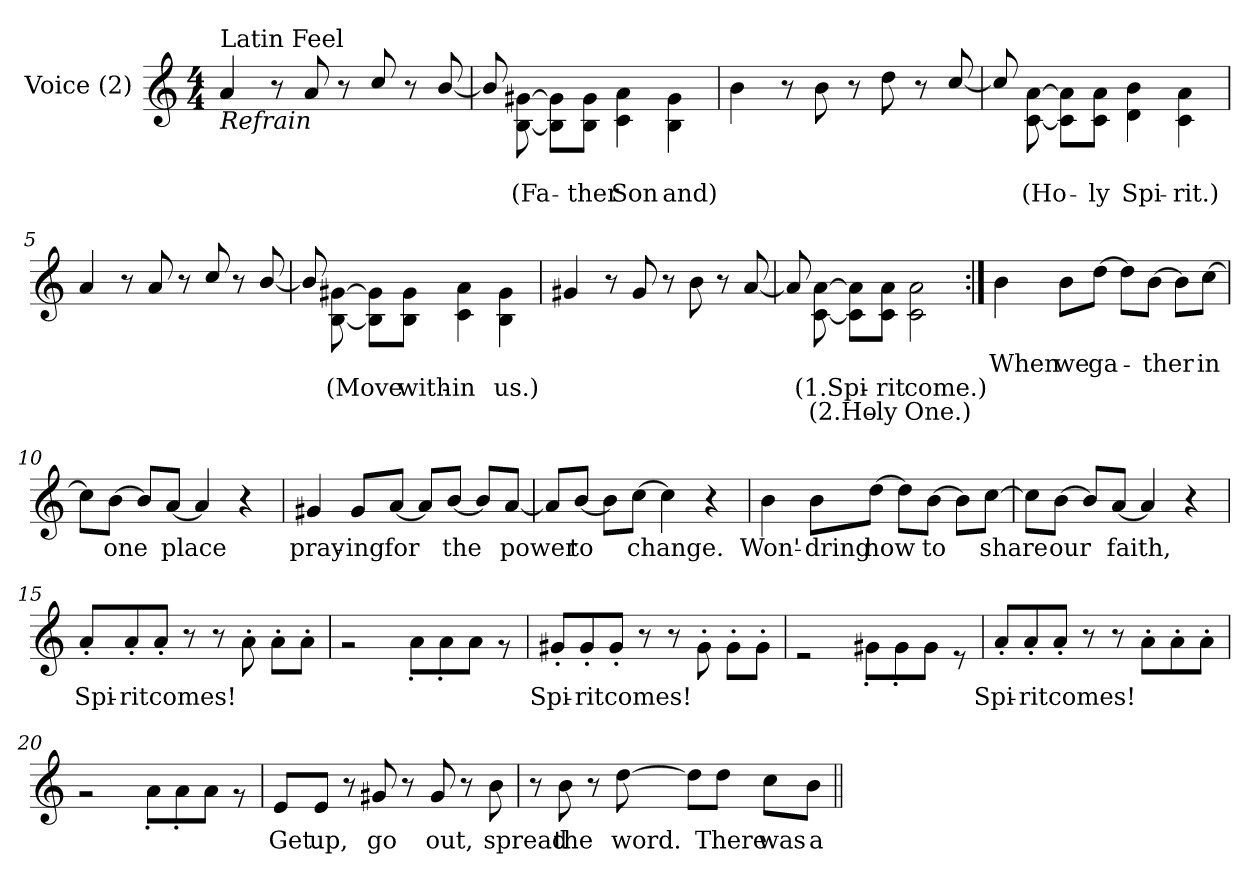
**kern	**text	**text	**text
*part1	*part1	*part1	*part1
*staff1	*staff1	*staff1	*staff1
*I"Voice (2)	*	*	*
*I'V	*	*	*
*clefG2	*	*	*
*k[]	*	*	*
*M4/4	*	*	*
=1	=1	=1	=1
!LO:TX:b:i:t=Refrain	!	!	!
!LO:TX:a:t=Latin Feel	!	!	!
4a/	.	.	.
8r	.	.	.
8a/	.	.	.
8r	.	.	.
8cc/	.	.	.
8r	.	.	.
[8b/	.	.	.
=2	=2	=2	=2
*^	*	*	*
8b/]	8ryy	.	.	.
!	!	!	!LO:LY:b	!
2..ryy	[8B\ [8g#X\	.	(Fa-	.
.	8B\] 8g#\]L	.	.	.
!	!	!	!LO:LY:b	!
.	8B\ 8g#\J	.	-ther	.
!	!	!	!LO:LY:b	!
.	4c\ 4a\	.	Son	.
!	!	!	!LO:LY:b	!
.	4B\ 4g#\	.	and)	.
*v	*v	*	*	*
!!LO:LB:g=z
=3	=3	=3	=3
4b\	.	.	.
8r	.	.	.
8b\	.	.	.
8r	.	.	.
8dd\	.	.	.
8r	.	.	.
[8cc/	.	.	.
=4	=4	=4	=4
*^	*	*	*
8cc/]	8ryy	.	.	.
!	!	!	!LO:LY:b	!
2..ryy	[8c\ [8a\	.	(Ho-	.
.	8c\] 8a\]L	.	.	.
!	!	!	!LO:LY:b	!
.	8c\ 8a\J	.	-ly	.
!	!	!	!LO:LY:b	!
.	4d\ 4b\	.	Spi-	.
!	!	!	!LO:LY:b	!
.	4c\ 4a\	.	-rit.)	.
*v	*v	*	*	*
!!LO:LB:g=z
=5	=5	=5	=5
4a/	.	.	.
8r	.	.	.
8a/	.	.	.
8r	.	.	.
8cc/	.	.	.
8r	.	.	.
[8b/	.	.	.
=6	=6	=6	=6
*^	*	*	*
8b/]	8ryy	.	.	.
!	!	!	!LO:LY:b	!
2..ryy	[8B\ [8g#X\	.	(Move	.
.	8B\] 8g#\]L	.	.	.
!	!	!	!LO:LY:b	!
.	8B\ 8g#\J	.	with-	.
!	!	!	!LO:LY:b	!
.	4c\ 4a\	.	-in	.
!	!	!	!LO:LY:b	!
.	4B\ 4g#\	.	us.)	.
*v	*v	*	*	*
!!LO:LB:g=z
=7	=7	=7	=7
4g#X/	.	.	.
8r	.	.	.
8g#/	.	.	.
8r	.	.	.
8b\	.	.	.
8r	.	.	.
[8a/	.	.	.
=8	=8	=8	=8
*^	*	*	*
8a/]	8ryy	.	.	.
!	!	!	!LO:LY:b	!LO:LY:b
2..ryy	[8c\ [8a\	.	(1.Spi-	(2.Ho-
.	8c\] 8a\]L	.	.	.
!	!	!	!LO:LY:b	!LO:LY:b
.	8c\ 8a\J	.	-rit	-ly
!	!	!	!LO:LY:b	!LO:LY:b
.	2c\ 2a\	.	come.)	One.)
!!LO:LB:g=z	!!
=9:|!	=9:|!	=9:|!	=9:|!	=9:|!
!LO:TX:b:i:t=Verse	!	!	!	!
!	!	!LO:LY:b	!	!
*v	*v	*	*	*
4b\	When	.	.
!	!LO:LY:b	!	!
8b\L	we	.	.
!	!LO:LY:b	!	!
[8dd\J	ga-	.	.
8dd\L]	.	.	.
!	!LO:LY:b	!	!
[8b\J	-ther	.	.
8b\L]	.	.	.
!	!LO:LY:b	!	!
[8cc\J	in	.	.
=10	=10	=10	=10
8cc\L]	.	.	.
!	!LO:LY:b	!	!
[8b\J	one	.	.
8b/L]	.	.	.
!	!LO:LY:b	!	!
[8a/J	place	.	.
4a/]	.	.	.
4r	.	.	.
!!LO:LB:g=z
=11	=11	=11	=11
!	!LO:LY:b	!	!
4g#X/	pray-	.	.
!	!LO:LY:b	!	!
8g#/L	-ing	.	.
!	!LO:LY:b	!	!
[8a/J	for	.	.
8a/L]	.	.	.
!	!LO:LY:b	!	!
[8b/J	the	.	.
8b/L]	.	.	.
!	!LO:LY:b	!	!
[8a/J	power	.	.
=12	=12	=12	=12
8a/L]	.	.	.
!	!LO:LY:b	!	!
[8b/J	to	.	.
8b\L]	.	.	.
!	!LO:LY:b	!	!
[8cc\J	change.	.	.
4cc\]	.	.	.
4r	.	.	.
!!LO:LB:g=z
=13	=13	=13	=13
!	!LO:LY:b	!	!
4b\	Won'-	.	.
!	!LO:LY:b	!	!
8b\L	-dring	.	.
!	!LO:LY:b	!	!
[8dd\J	how	.	.
8dd\L]	.	.	.
!	!LO:LY:b	!	!
[8b\J	to	.	.
8b\L]	.	.	.
!	!LO:LY:b	!	!
[8cc\J	share	.	.
=14	=14	=14	=14
8cc\L]	.	.	.
!	!LO:LY:b	!	!
[8b\J	our	.	.
8b/L]	.	.	.
!	!LO:LY:b	!	!
[8a/J	faith,	.	.
4a/]	.	.	.
4r	.	.	.
!!LO:LB:g=z
=15	=15	=15	=15
!	!LO:LY:b	!	!
*^	*	*	*
8a'/L	8ryy	Spi-	.	.
!	!	!LO:LY:b	!	!
*v	*v	*	*	*
8a'/	-rit	.	.
!	!LO:LY:b	!	!
8a'/J	comes!	.	.
8r	.	.	.
8r	.	.	.
*^	*	*	*
4.ryy	8a'\	.	.	.
.	8a'\L	.	.	.
.	8a'\J	.	.	.
=16	=16	=16	=16	=16
1ryy	2r	.	.	.
.	8a'\L	.	.	.
.	8a'\	.	.	.
.	8a\J	.	.	.
.	8r	.	.	.
!!LO:LB:g=z	!!
=17	=17	=17	=17	=17
!	!	!LO:LY:b	!	!
8g#X'/L	2ryy	Spi-	.	.
!	!	!LO:LY:b	!	!
8g#'/	.	-rit	.	.
!	!	!LO:LY:b	!	!
8g#'/J	.	comes!	.	.
8r	.	.	.	.
2ryy	8r	.	.	.
.	8g#'\	.	.	.
.	8g#'\L	.	.	.
.	8g#'\J	.	.	.
=18	=18	=18	=18	=18
1ryy	2r	.	.	.
.	8g#X'\L	.	.	.
.	8g#'\	.	.	.
.	8g#\J	.	.	.
.	8r	.	.	.
!!LO:LB:g=z	!!
=19	=19	=19	=19	=19
!	!	!LO:LY:b	!	!
8a'/L	8ryy	Spi-	.	.
!	!	!LO:LY:b	!	!
*v	*v	*	*	*
8a'/	-rit	.	.
!	!LO:LY:b	!	!
8a'/J	comes!	.	.
8r	.	.	.
8r	.	.	.
*^	*	*	*
4.ryy	8a'\L	.	.	.
.	8a'\	.	.	.
.	8a'\J	.	.	.
=20	=20	=20	=20	=20
1ryy	2r	.	.	.
.	8a'\L	.	.	.
.	8a'\	.	.	.
.	8a\J	.	.	.
.	8r	.	.	.
!!LO:LB:g=z	!!
=21	=21	=21	=21	=21
!	!	!LO:LY:b	!	!
*v	*v	*	*	*
8e/L	Get	.	.
!	!LO:LY:b	!	!
8e/J	up,	.	.
8r	.	.	.
!	!LO:LY:b	!	!
8g#X/	go	.	.
8r	.	.	.
!	!LO:LY:b	!	!
8g#/	out,	.	.
8r	.	.	.
!	!LO:LY:b	!	!
8b\	spread	.	.
=22	=22	=22	=22
8r	.	.	.
!	!LO:LY:b	!	!
8b\	the	.	.
8r	.	.	.
!	!LO:LY:b	!	!
[8dd\	word.	.	.
8dd\L]	.	.	.
!	!LO:LY:b	!	!
8dd\J	There	.	.
!	!LO:LY:b	!	!
8cc\L	was	.	.
!	!LO:LY:b	!	!
8b\J	a	.	.
=||	=||	=||	=||
*-	*-	*-	*-
